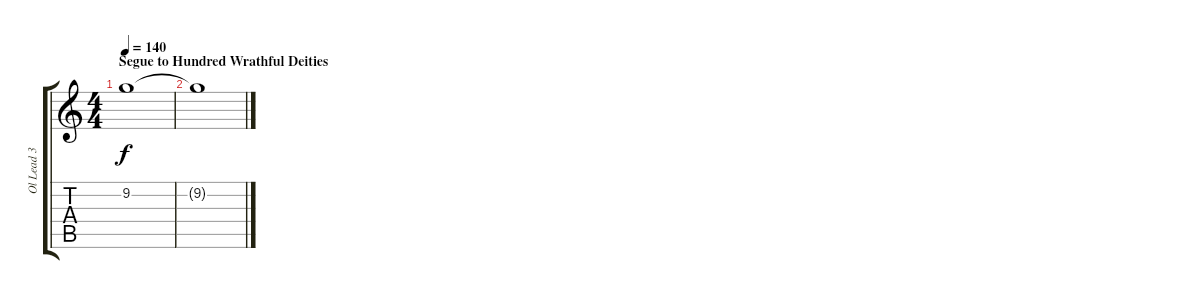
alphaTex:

\track ("Ol Lead 3" "Ol Lead 3") {instrument distortionguitar}
\staff {score tabs}
\tuning (Eb4 Bb3 Gb3 Db3 Ab2 Eb2) {hide}
\ts (4 4)
\section ("" "Segue to Hundred Wrathful Deities")
\tempo 140
\clef g2
\ks c
9.2{t}.1{dy f volume 0} |
9.2{t}.1
